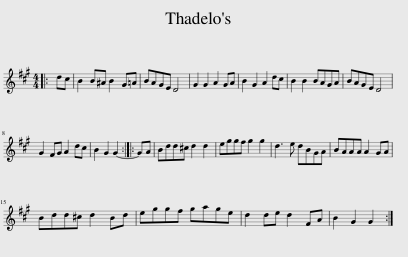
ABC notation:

X:1
L:1/8
M:4/4
I:linebreak $
K:A
V:1 treble
V:1
|: dc | B2 B^A B2 G=A | BAGE D4 | G2 G2 A2 GA | B2 G2 A2 dc | %5
 B2 B2 BAGA | BAGE D4 |$ G2 FG A2 dc | B2 G2 G2- :: GA | %10
 Bdd^c d2 d2 | eggf g2 g2 | d3 e dBGA | BAAA A2 GA |$ Bdd^c d2 Bd | %15
 eggf gage | d2 de d2 FA | B2 G2 G2 :| %18
